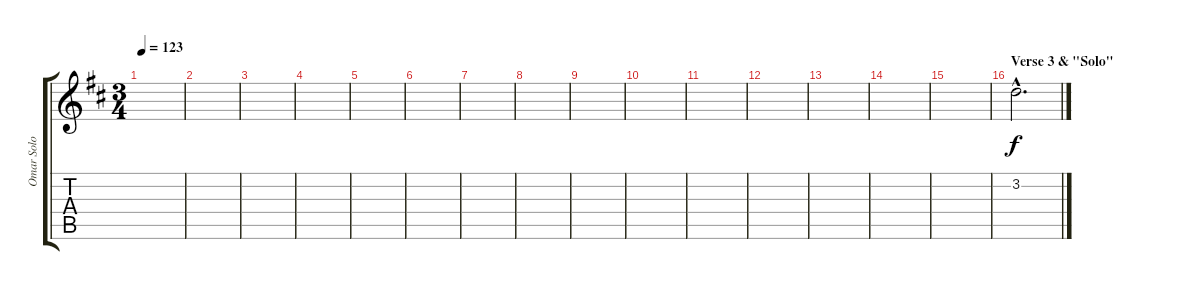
\track ("Omar Solo" "Omar Solo") {instrument acousticguitarsteel}
\staff {score tabs}
\tuning (E4 B3 G3 D3 A2 E2) {hide}
\ts (3 4)
\tempo 123
\clef g2
\ks d
|
|
|
\section ("" "")
|
|
|
|
\section ("" "")
|
|
|
|
\section ("" "")
|
|
|
|
\section ("" "Verse 3 & \"Solo\"")
3.2{hac}.2{d volume 12}
